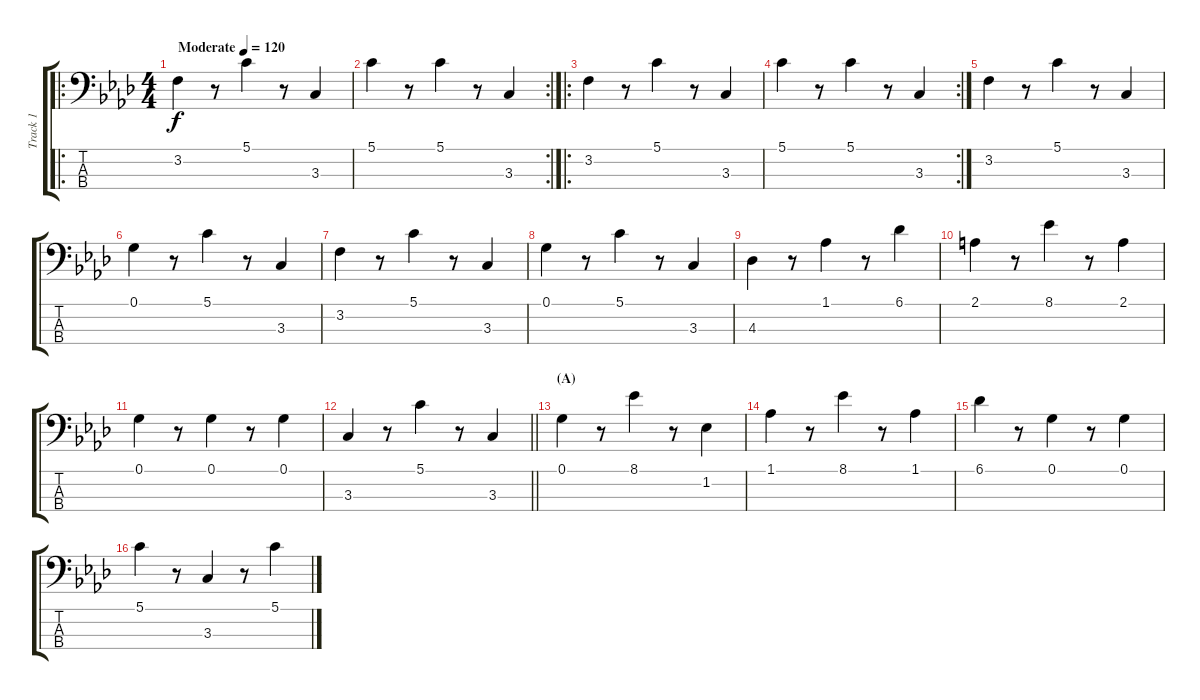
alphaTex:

\track ("Track 1" "Track 1") {instrument electricbassfinger}
\staff {score tabs}
\tuning (G2 D2 A1 E1) {hide}
\ro
\ts (4 4)
\tempo (120 "Moderate")
\clef f4
\ks ab
3.2.4{dy f instrument electricbassfinger} r.8 5.1.4 r.8 3.3.4 |
\rc 2
5.1.4 r.8 5.1.4 r.8 3.3.4 |
\ro
3.2.4 r.8 5.1.4 r.8 3.3.4 |
\rc 2
5.1.4 r.8 5.1.4 r.8 3.3.4 |
3.2.4 r.8 5.1.4 r.8 3.3.4 |
0.1.4 r.8 5.1.4 r.8 3.3.4 |
3.2.4 r.8 5.1.4 r.8 3.3.4 |
0.1.4 r.8 5.1.4 r.8 3.3.4 |
4.3.4 r.8 1.1.4 r.8 6.1.4 |
2.1.4 r.8 8.1.4 r.8 2.1.4 |
0.1.4 r.8 0.1.4 r.8 0.1.4 |
\barLineRight lightlight
3.3.4 r.8 5.1.4 r.8 3.3.4 |
\section ("" "(A)")
0.1.4 r.8 8.1.4 r.8 1.2.4 |
1.1.4 r.8 8.1.4 r.8 1.1.4 |
6.1.4 r.8 0.1.4 r.8 0.1.4 |
5.1.4 r.8 3.3.4 r.8 5.1.4
